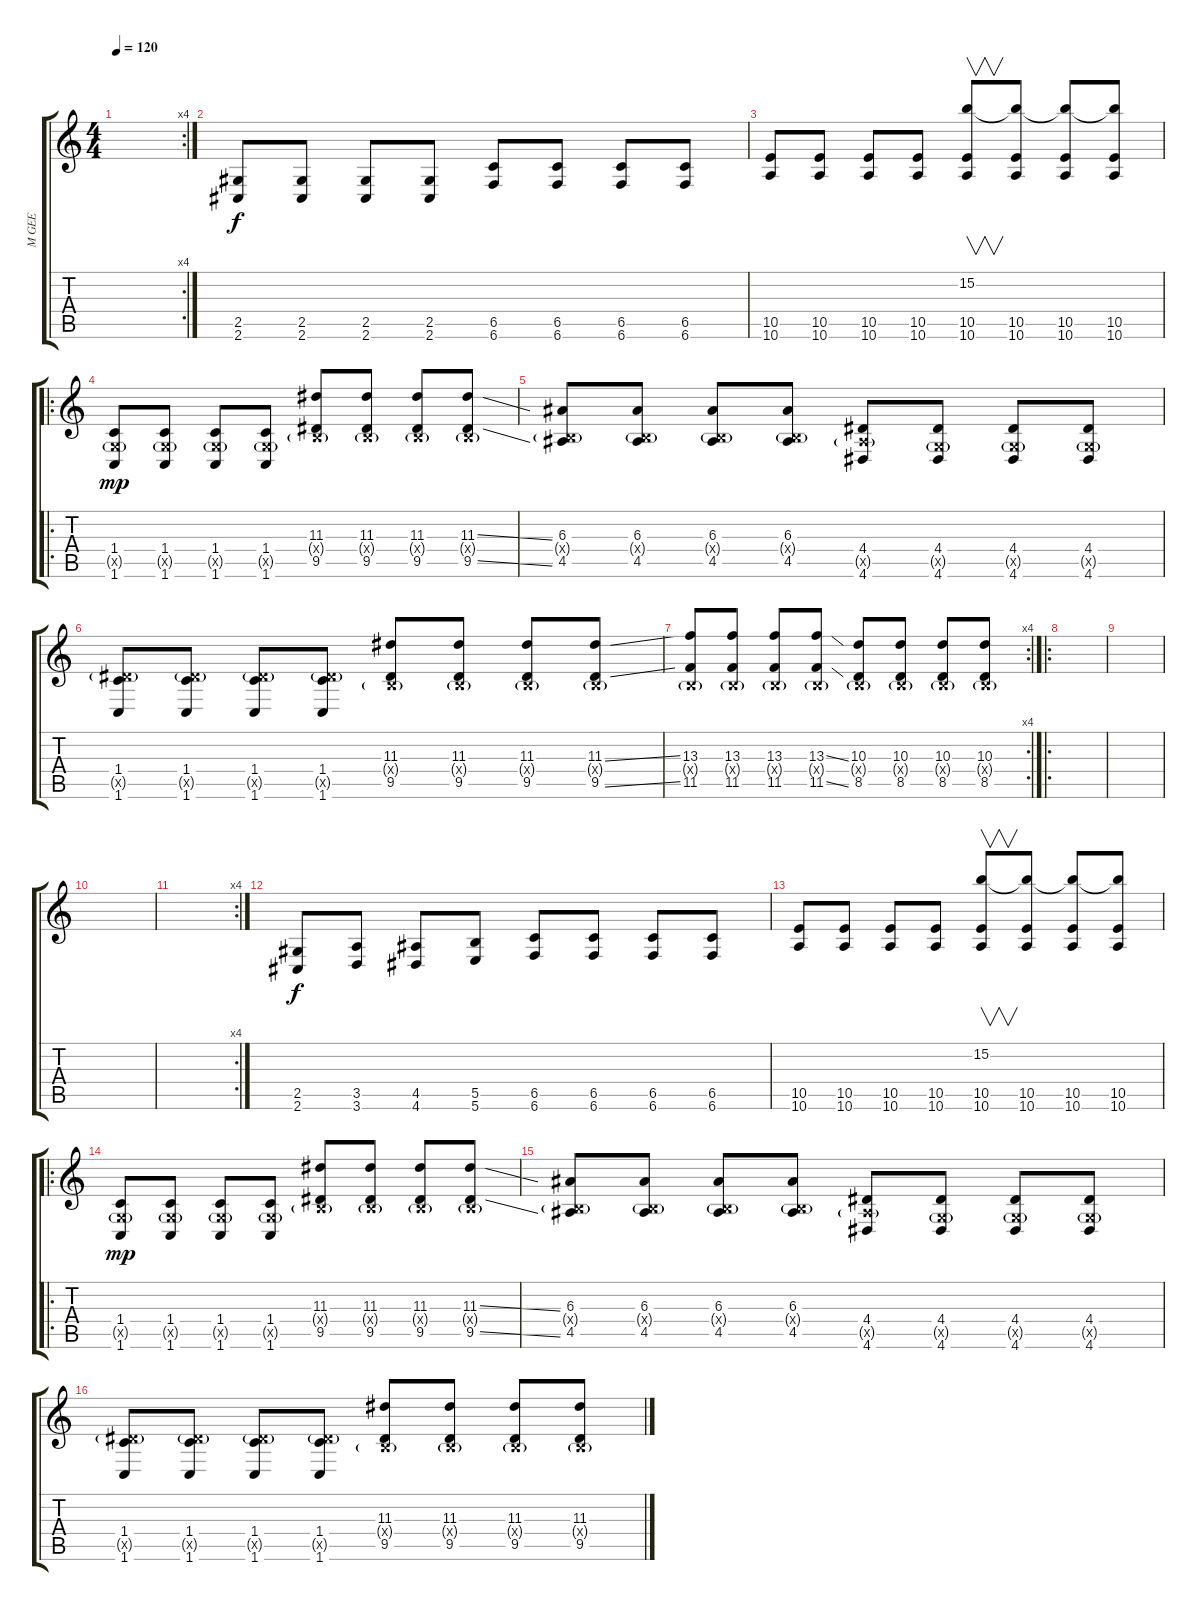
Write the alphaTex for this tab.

\track ("M GEE" "M GEE") {instrument distortionguitar}
\staff {score tabs}
\tuning (Db4 Ab3 E3 B2 Gb2 B1) {hide}
\rc 4
\ts (4 4)
\tempo 120
\clef g2
\ks c
|
(2.5 2.6).8 (2.5 2.6).8 (2.5 2.6).8 (2.5 2.6).8 (6.5 6.6).8 (6.5 6.6).8 (6.5 6.6).8 (6.5 6.6).8 |
(10.5 10.6).8 (10.5 10.6).8 (10.5 10.6).8 (10.5 10.6).8 (15.2 10.5 10.6).8{v} (15.2{t} 10.5 10.6).8 (15.2{t} 10.5 10.6).8 (15.2{t} 10.5 10.6).8 |
\ro
(1.4 1.5{g x} 1.6).8{dy mp} (1.4 1.5{g x} 1.6).8 (1.4 1.5{g x} 1.6).8 (1.4 1.5{g x} 1.6).8 (11.3 0.4{g x} 9.5).8 (11.3 0.4{g x} 9.5).8 (11.3 0.4{g x} 9.5).8 (11.3{ss} 0.4{g x} 9.5{ss}).8 |
(6.3 0.4{g x} 4.5).8 (6.3 0.4{g x} 4.5).8 (6.3 0.4{g x} 4.5).8 (6.3 0.4{g x} 4.5).8 (4.4 4.5{g x} 4.6).8 (4.4 1.5{g x} 4.6).8 (4.4 1.5{g x} 4.6).8 (4.4 1.5{g x} 4.6).8 |
(1.4 9.5{g x} 1.6).8 (1.4 9.5{g x} 1.6).8 (1.4 9.5{g x} 1.6).8 (1.4 9.5{g x} 1.6).8 (11.3 0.4{g x} 9.5).8 (11.3 0.4{g x} 9.5).8 (11.3 0.4{g x} 9.5).8 (11.3{ss} 0.4{g x} 9.5{ss}).8 |
\rc 4
(13.3 0.4{g x} 11.5).8 (13.3 0.4{g x} 11.5).8 (13.3 0.4{g x} 11.5).8 (13.3{ss} 0.4{g x} 11.5{ss}).8 (10.3 0.4{g x} 8.5).8 (10.3 0.4{g x} 8.5).8 (10.3 0.4{g x} 8.5).8 (10.3 0.4{g x} 8.5).8 |
\ro
|
|
|
\rc 4
|
(2.5 2.6).8{dy f} (3.5 3.6).8 (4.5 4.6).8 (5.5 5.6).8 (6.5 6.6).8 (6.5 6.6).8 (6.5 6.6).8 (6.5 6.6).8 |
(10.5 10.6).8 (10.5 10.6).8 (10.5 10.6).8 (10.5 10.6).8 (15.2 10.5 10.6).8{v} (15.2{t} 10.5 10.6).8 (15.2{t} 10.5 10.6).8 (15.2{t} 10.5 10.6).8 |
\ro
(1.4 1.5{g x} 1.6).8{dy mp} (1.4 1.5{g x} 1.6).8 (1.4 1.5{g x} 1.6).8 (1.4 1.5{g x} 1.6).8 (11.3 0.4{g x} 9.5).8 (11.3 0.4{g x} 9.5).8 (11.3 0.4{g x} 9.5).8 (11.3{ss} 0.4{g x} 9.5{ss}).8 |
(6.3 0.4{g x} 4.5).8 (6.3 0.4{g x} 4.5).8 (6.3 0.4{g x} 4.5).8 (6.3 0.4{g x} 4.5).8 (4.4 4.5{g x} 4.6).8 (4.4 1.5{g x} 4.6).8 (4.4 1.5{g x} 4.6).8 (4.4 1.5{g x} 4.6).8 |
(1.4 9.5{g x} 1.6).8 (1.4 9.5{g x} 1.6).8 (1.4 9.5{g x} 1.6).8 (1.4 9.5{g x} 1.6).8 (11.3 0.4{g x} 9.5).8 (11.3 0.4{g x} 9.5).8 (11.3 0.4{g x} 9.5).8 (11.3{ss} 0.4{g x} 9.5{ss}).8
